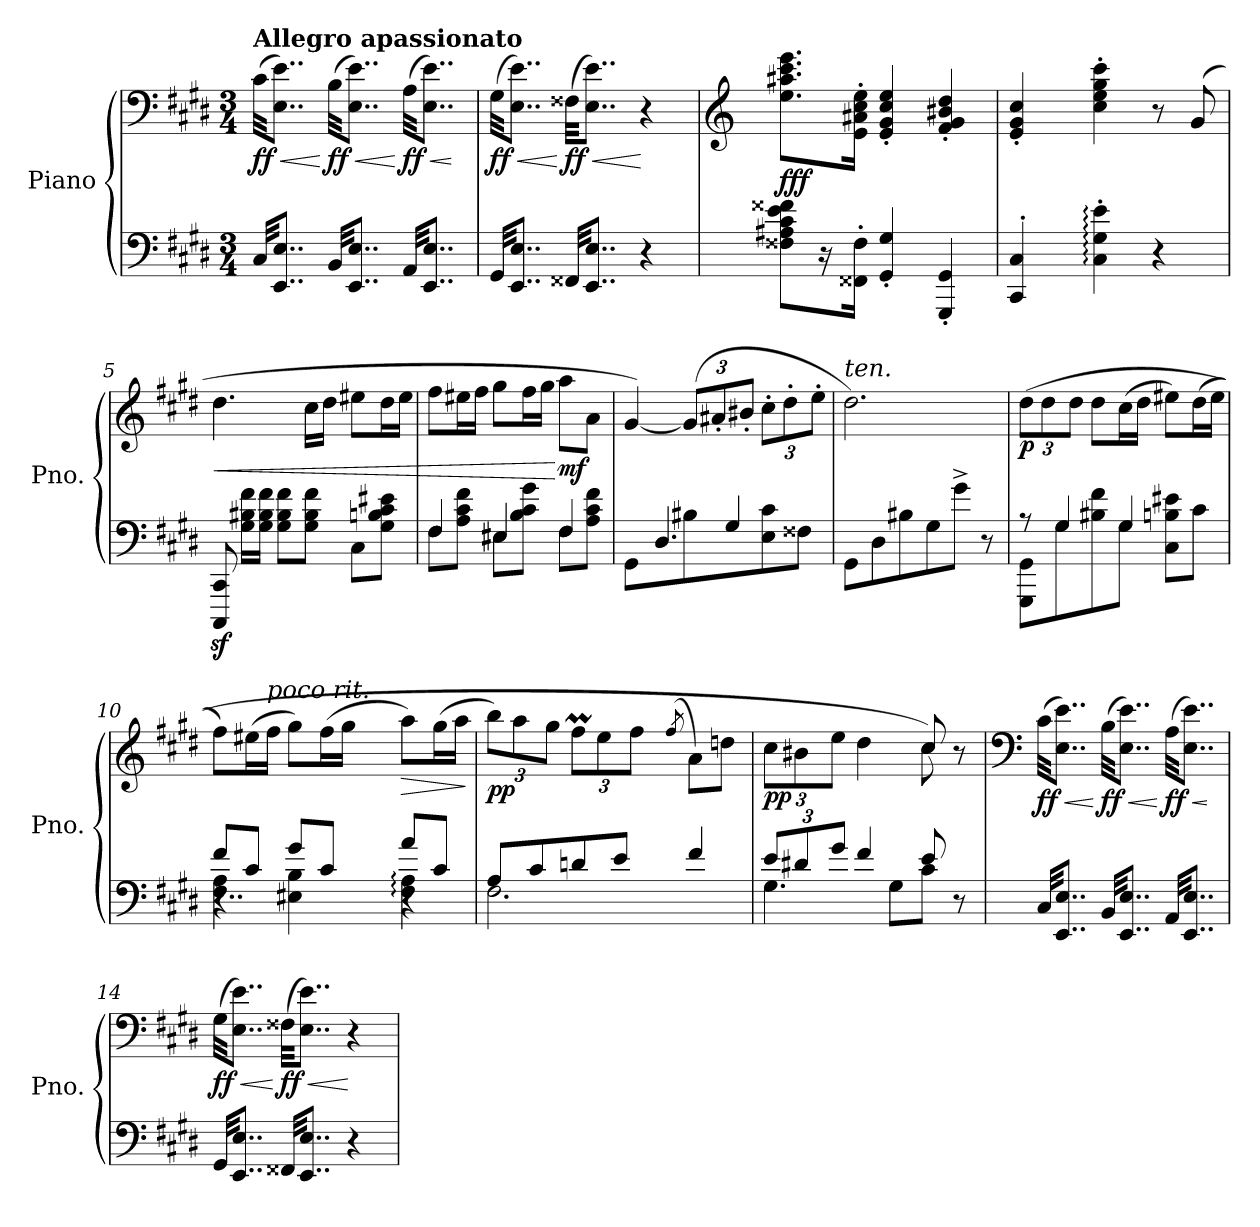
**kern	**kern	**dynam
*part1	*part1	*part1
*staff2	*staff1	*staff1/2
*I"Piano	*	*
*I'Pno.	*	*
*clefF4	*clefF4	*
*k[f#c#g#d#]	*k[f#c#g#d#]	*
*M3/4	*M3/4	*
*MM104	*MM104	*
=1	=1	=1
!	!LO:TX:a:B:t=Allegro apassionato	!
!	!	!LO:HP:b
!	!	!LO:DY:n=1:b
32C#/KKL	(32c#\KKL	< ff
8..EE/ 8..E/J	8..E\ 8..e\J)	.
!	!	!LO:HP:n=1:b
!	!	!LO:DY:n=2:b
32BB/KKL	(32B\KKL	[ < ff
8..EE/ 8..E/J	8..E\ 8..e\J)	.
!	!	!LO:HP:n=1:b
!	!	!LO:DY:n=3:b
32AA/KKL	(32A\KKL	[ < ff
8..EE/ 8..E/J	8..E\ 8..e\J)	.
.	.	[
=2	=2	=2
!	!	!LO:HP:b
!	!	!LO:DY:n=1:b
32GG#/KKL	(32G#\KKL	< ff
8..EE/ 8..E/J	8..E\ 8..e\J)	.
!	!	!LO:HP:n=1:b
!	!	!LO:DY:n=2:b
32FF##X/KKL	(32F##X\KKL	[ < ff
8..EE/ 8..E/J	8..E\ 8..e\J)	.
4r	4r	[
=3	=3	=3
*	*clefG2	*
!	!	!LO:DY:b
8F##X\ 8A#X\ 8c#\ 8e\ 8f##X\L	8.ee\ 8.aa#X\ 8.ccc#\ 8.eee\L	fff
16r	.	.
16FF##X\' 16F##\'Jk	16e\' 16a#X\' 16cc#\' 16ee\'Jk	.
4GG#/' 4G#/'	4e/' 4g#/' 4cc#/' 4ee/'	.
4GGG#/' 4GG#/'	4f#/' 4g#/' 4b#X/' 4dd#/'	.
!!LO:LB:g=z
=4	=4	=4
*^	*	*
4CC#/' 4C#/'	8.ryy	4e/' 4g#/' 4cc#/'	.
.	16C#/yy	.	.
4C#\:' 4G#\:' 4e\:'	2ryy	4cc#\' 4ee\' 4gg#\' 4ccc#\'	.
4r	.	8r	.
*	*	*MM60	*
!	!	!	!LO:DY:b
.	.	(8g#/	other-dynamics
*v	*v	*	*
=5	=5	=5
*	*MM94	*
!	!	!LO:HP:b
8CCC#/z< 8CC#/z<	4.dd#\	<
16G#\ 16B#X\ 16f#\LL	.	.
16G#\ 16B#\ 16f#\JJ	.	.
8G#\ 8B#\ 8f#\L	.	.
8G#\ 8B#\ 8f#\J	16cc#\LL	.
.	16dd#\JJ	.
*	*MM96	*
8C#\L	8ee#X\L	.
8G#\ 8Bn\ 8c#\ 8e#X\J	16dd#\L	.
.	16ee#\JJ	.
=6	=6	=6
*	*MM98	*
*^	*	*
4F#/	8F#\L	8ff#\L	.
.	8A\ 8c#\ 8f#\J	16ee#X\L	.
.	.	16ff#\JJ	.
*	*	*MM100	*
4E#X/	8E#\L	8gg#\L	.
.	8B\ 8c#\ 8g#\J	16ff#\L	.
.	.	16gg#\JJ	.
*	*	*MM92	*
!	!	!	!LO:DY:n=1:b
4F#/	8F#\L	8aa\L	[ mf
.	8A\ 8c#\ 8f#\J	8a\J	.
*v	*v	*	*
!!LO:LB:g=z
=7	=7	=7
*	*MM100	*
*^	*	*
*	*^	*	*
8ryy	8GG#\L	4.ryy	[4g#/)	.
4.D#/	8D#\yy	.	.	.
*	*	*	*MM96	*
.	8B#X\	.	(12g#/L]	.
.	.	.	12a#X'/	.
.	8G#\yy	4G#/	.	.
.	.	.	12b#X'/J	.
*	*	*	*MM92	*
4rAyy	8E\ 8c#\	.	12cc#'\L	.
.	.	.	12dd#'\	.
.	8F##X\J	8rFyy	.	.
.	.	.	12ee'\J	.
*v	*v	*v	*	*
=8	=8	=8
*	*MM88	*
!	!LO:TX:a:i:t=ten.	!
8GG#\L	2.dd#\)	.
8D#\	.	.
8B#X\	.	.
8G#\	.	.
8g#^\J	.	.
8r	.	.
=9	=9	=9
*	*MM94	*
*^	*	*
!	!	!	!LO:DY:b
8r	8GGG#\ 8GG#\L	(12dd#\L	p
.	.	12dd#\	.
4G#/	8G#\	.	.
.	.	12dd#\J	.
*	*	*MM96	*
.	8B#X\ 8f#\	8dd#\L	.
4G#/	8G#\J	(16cc#\L	.
.	.	16dd#\JJ	.
*	*	*MM98	*
.	8C#\ 8Bn\ 8e#X\L	8ee#X\L)	.
8rcyy	8c#\J	(16dd#\L	.
.	.	16ee#\JJ	.
*v	*v	*	*
!!LO:LB:g=z
=10	=10	=10
*	*MM100	*
*^	*	*
*	*^	*	*
8f#/L	4F#\ 4A\	4..r	8ff#\L)	.
8c#/J	.	.	(16ee#X\L	.
!	!	!	!LO:TX:a:i:t=poco rit.	!
.	.	.	16ff#\JJ	.
*	*	*	*MM96	*
8g#/L	4E#X\ 4B\	.	8gg#\L)	.
8c#/J	.	.	(16ff#\L	.
*	*	*Xtuplet	*	*
.	.	48ryy	16gg#\JJ	.
.	.	48F#!LLLyy	.	.
.	.	48A!JJJyy	.	.
*	*	*	*MM92	*
!	!	!	!	!LO:HP:b
8a/L	4F#\: 4A\:	4r	8aa\L)	>
8c#/J	.	.	(16gg#\L	.
.	.	.	16aa\JJ	.
*v	*v	*v	*	*
.	.	]
=11	=11	=11
*	*MM88	*
*^	*^	*
!	!	!	!	!LO:DY:b
8A/L	2.F#\	12bb\L)	4ryy	pp
.	.	12aa\	.	.
8c#/	.	.	.	.
.	.	12gg#\J	.	.
*	*	*	*Xtuplet	*
*	*	*MM84	*	*
8dn/	.	12ff#M\L	12ryy	.
.	.	12ee\	12ryy	.
8e/J	.	.	.	.
.	.	12ff#\J	24ff#!LLyy	.
*	*	*MM80	*	*
.	.	.	24ff#^!JJyy	.
.	.	(8qff#/	.	.
4f#/	.	8a\L)	8a!yy	.
.	.	8ddn\J	8ryy	.
=12	=12	=12	=12	=12
*tuplet	*	*	*tuplet	*
*	*	*MM92	*	*
!	!	!	!	!LO:DY:b
12e/L	4.G#\	8ryy	12cc#\L	pp
12d#X/	.	.	12b#X\	.
.	.	4.b#/yy	.	.
12g#/J	.	.	12ee\J	.
*	*	*MM88	*	*
4f#/	.	.	4dd#\	.
.	8G#\L	.	.	.
*	*	*MM84	*	*
8e/	8c#\J	8cc#/)	8cc#\	.
8r	8rAyy	8r	8rffyy	.
*v	*v	*	*	*
*	*v	*v	*
!!LO:PB:g=z
=13	=13	=13
*	*clefF4	*
*	*MM104	*
*^	*^	*
!	!	!	!	!LO:HP:b
!	!	!	!	!LO:DY:n=1:b
*v	*v	*	*	*
*	*v	*v	*
32C#/KKL	(32c#\KKL	< ff
8..EE/ 8..E/J	8..E\ 8..e\J)	.
!	!	!LO:HP:n=1:b
!	!	!LO:DY:n=2:b
32BB/KKL	(32B\KKL	[ < ff
8..EE/ 8..E/J	8..E\ 8..e\J)	.
!	!	!LO:HP:n=1:b
!	!	!LO:DY:n=3:b
32AA/KKL	(32A\KKL	[ < ff
8..EE/ 8..E/J	8..E\ 8..e\J)	.
.	.	[
=14	=14	=14
!	!	!LO:HP:b
!	!	!LO:DY:n=1:b
32GG#/KKL	(32G#\KKL	< ff
8..EE/ 8..E/J	8..E\ 8..e\J)	.
!	!	!LO:HP:n=1:b
!	!	!LO:DY:n=2:b
32FF##X/KKL	(32F##X\KKL	[ < ff
8..EE/ 8..E/J	8..E\ 8..e\J)	.
4r	4r	[
=	=	=
*-	*-	*-
